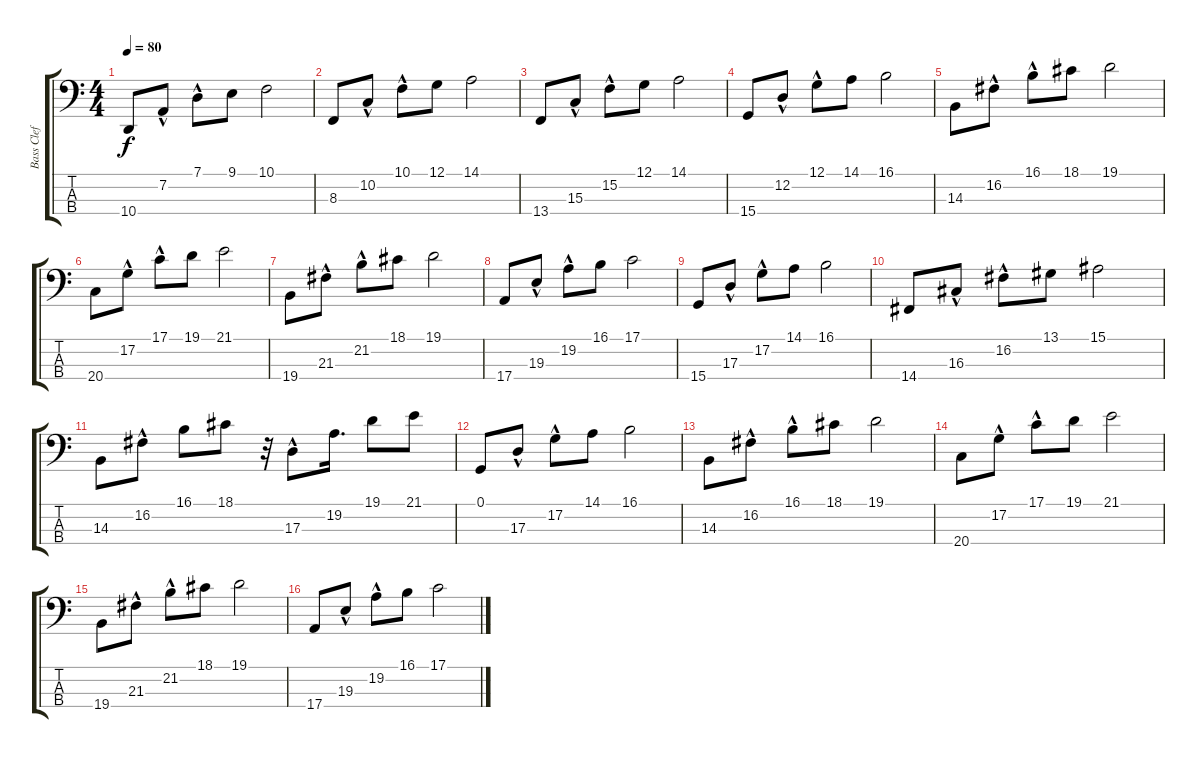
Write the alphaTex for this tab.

\track ("Bass Clef Harmony" "Bass Clef ") {instrument pad2warm}
\staff {score tabs}
\tuning (G2 D2 A1 E1) {hide}
\ts (4 4)
\tempo 80
\clef f4
\ks c
10.4.8{dy f} 7.2{hac}.8 7.1{hac}.8 9.1.8 10.1.2 |
8.3.8 10.2{hac}.8 10.1{hac}.8 12.1.8 14.1.2 |
13.4.8 15.3{hac}.8 15.2{hac}.8 12.1.8 14.1.2 |
15.4.8 12.2{hac}.8 12.1{hac}.8 14.1.8 16.1.2 |
14.3.8 16.2{hac}.8 16.1{hac}.8 18.1.8 19.1.2 |
20.4.8 17.2{hac}.8 17.1{hac}.8 19.1.8 21.1.2 |
19.4.8 21.3{hac}.8 21.2{hac}.8 18.1.8 19.1.2 |
17.4.8 19.3{hac}.8 19.2{hac}.8 16.1.8 17.1.2 |
15.4.8 17.3{hac}.8 17.2{hac}.8 14.1.8 16.1.2 |
14.4.8 16.3{hac}.8 16.2{hac}.8 13.1.8 15.1.2 |
14.3.8 16.2{hac}.8 16.1.8 18.1.8 r.32 17.3{hac}.8 19.2.16{d} 19.1.8 21.1.8 |
0.1.8 17.3{hac}.8 17.2{hac}.8 14.1.8 16.1.2 |
14.3.8 16.2{hac}.8 16.1{hac}.8 18.1.8 19.1.2 |
20.4.8 17.2{hac}.8 17.1{hac}.8 19.1.8 21.1.2 |
19.4.8 21.3{hac}.8 21.2{hac}.8 18.1.8 19.1.2 |
17.4.8 19.3{hac}.8 19.2{hac}.8 16.1.8 17.1.2
